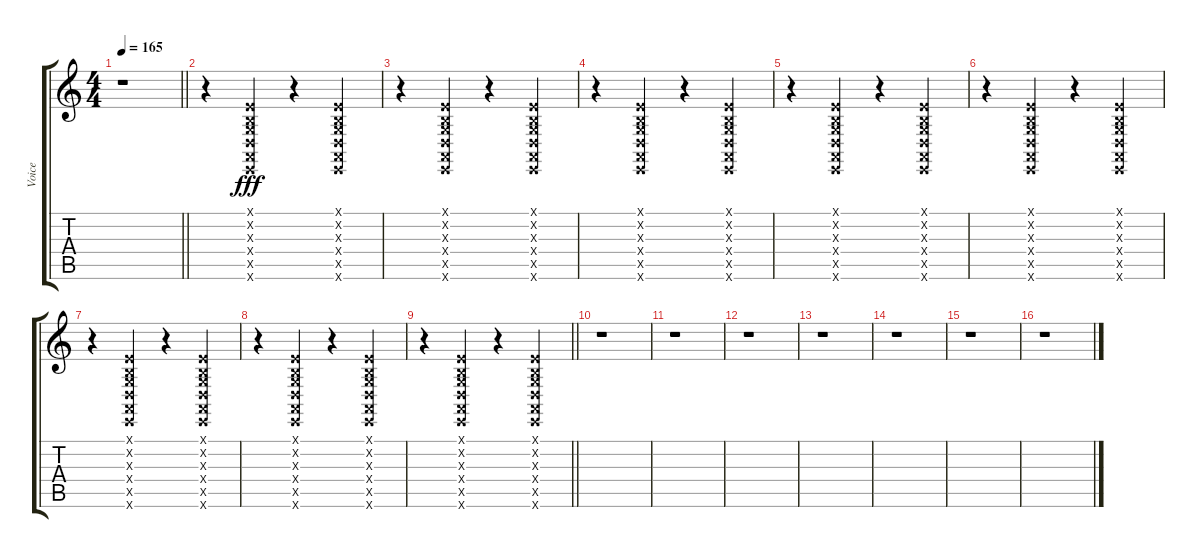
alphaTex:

\track ("Voice" "Voice") {instrument lead6voice}
\staff {score tabs}
\tuning (E4 B3 G3 D3 A2 E2) {hide}
\ts (4 4)
\tempo 165
\clef g2
\barLineRight lightlight
\ks c
r.1{dy fff} |
r.4 (0.1{x} 0.2{x} 0.3{x} 0.4{x} 0.5{x} 0.6{x}).4 r.4 (0.1{x} 0.2{x} 0.3{x} 0.4{x} 0.5{x} 0.6{x}).4 |
r.4 (0.1{x} 0.2{x} 0.3{x} 0.4{x} 0.5{x} 0.6{x}).4 r.4 (0.1{x} 0.2{x} 0.3{x} 0.4{x} 0.5{x} 0.6{x}).4 |
r.4 (0.1{x} 0.2{x} 0.3{x} 0.4{x} 0.5{x} 0.6{x}).4 r.4 (0.1{x} 0.2{x} 0.3{x} 0.4{x} 0.5{x} 0.6{x}).4 |
r.4 (0.1{x} 0.2{x} 0.3{x} 0.4{x} 0.5{x} 0.6{x}).4 r.4 (0.1{x} 0.2{x} 0.3{x} 0.4{x} 0.5{x} 0.6{x}).4 |
r.4 (0.1{x} 0.2{x} 0.3{x} 0.4{x} 0.5{x} 0.6{x}).4 r.4 (0.1{x} 0.2{x} 0.3{x} 0.4{x} 0.5{x} 0.6{x}).4 |
r.4 (0.1{x} 0.2{x} 0.3{x} 0.4{x} 0.5{x} 0.6{x}).4 r.4 (0.1{x} 0.2{x} 0.3{x} 0.4{x} 0.5{x} 0.6{x}).4 |
r.4 (0.1{x} 0.2{x} 0.3{x} 0.4{x} 0.5{x} 0.6{x}).4 r.4 (0.1{x} 0.2{x} 0.3{x} 0.4{x} 0.5{x} 0.6{x}).4 |
\barLineRight lightlight
r.4 (0.1{x} 0.2{x} 0.3{x} 0.4{x} 0.5{x} 0.6{x}).4 r.4 (0.1{x} 0.2{x} 0.3{x} 0.4{x} 0.5{x} 0.6{x}).4 |
r.1 |
r.1 |
r.1 |
r.1 |
r.1 |
r.1 |
r.1
